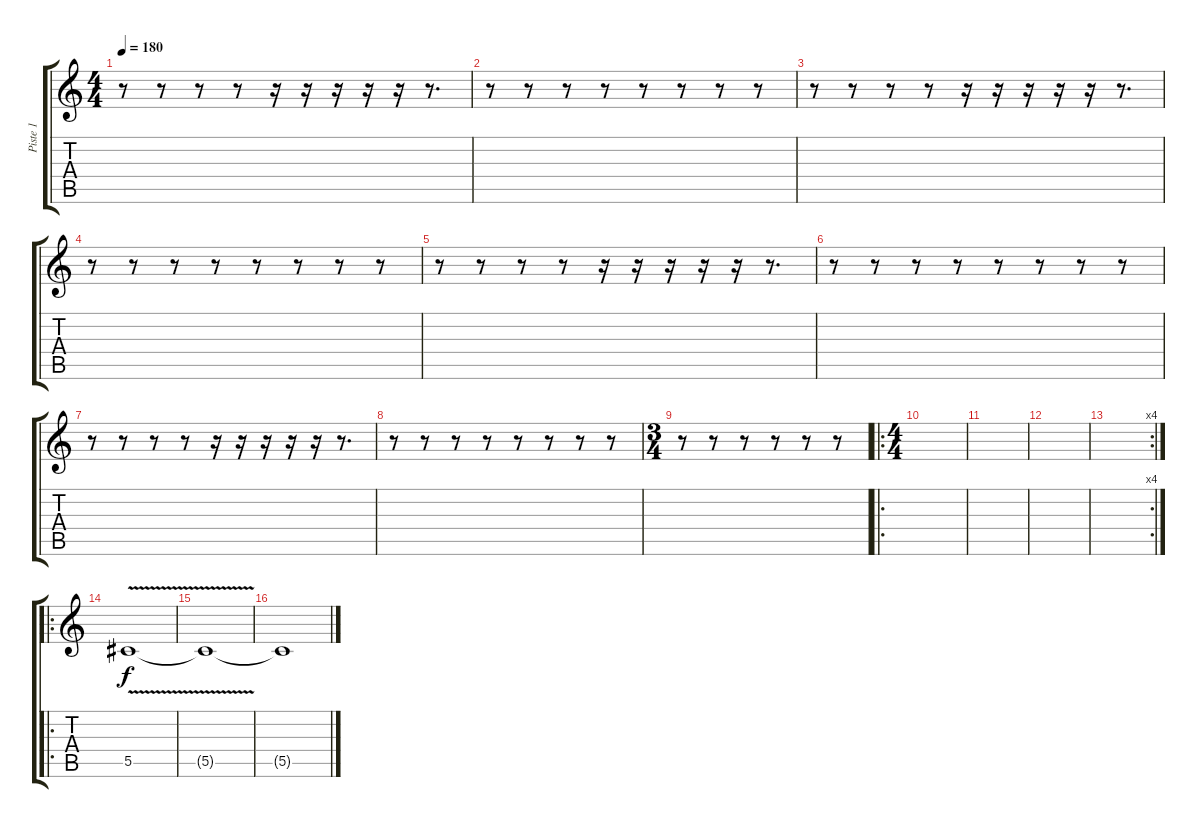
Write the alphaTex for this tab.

\track ("Piste 1" "Piste 1") {instrument overdrivenguitar}
\staff {score tabs}
\tuning (Eb4 Bb3 Gb3 Db3 Ab2 Db2) {hide}
\ts (4 4)
\tempo 180
\clef g2
\ks c
r.8{dy f} r.8 r.8 r.8 r.16 r.16 r.16 r.16 r.16 r.8{d} |
r.8 r.8 r.8 r.8 r.8 r.8 r.8 r.8 |
r.8 r.8 r.8 r.8 r.16 r.16 r.16 r.16 r.16 r.8{d} |
r.8 r.8 r.8 r.8 r.8 r.8 r.8 r.8 |
r.8 r.8 r.8 r.8 r.16 r.16 r.16 r.16 r.16 r.8{d} |
r.8 r.8 r.8 r.8 r.8 r.8 r.8 r.8 |
r.8 r.8 r.8 r.8 r.16 r.16 r.16 r.16 r.16 r.8{d} |
r.8 r.8 r.8 r.8 r.8 r.8 r.8 r.8 |
\ts (3 4)
r.8 r.8 r.8 r.8 r.8 r.8 |
\ro
\ts (4 4)
|
|
|
\rc 4
|
\ro
5.5{v}.1 |
5.5{t}.1 |
5.5{t}.1
